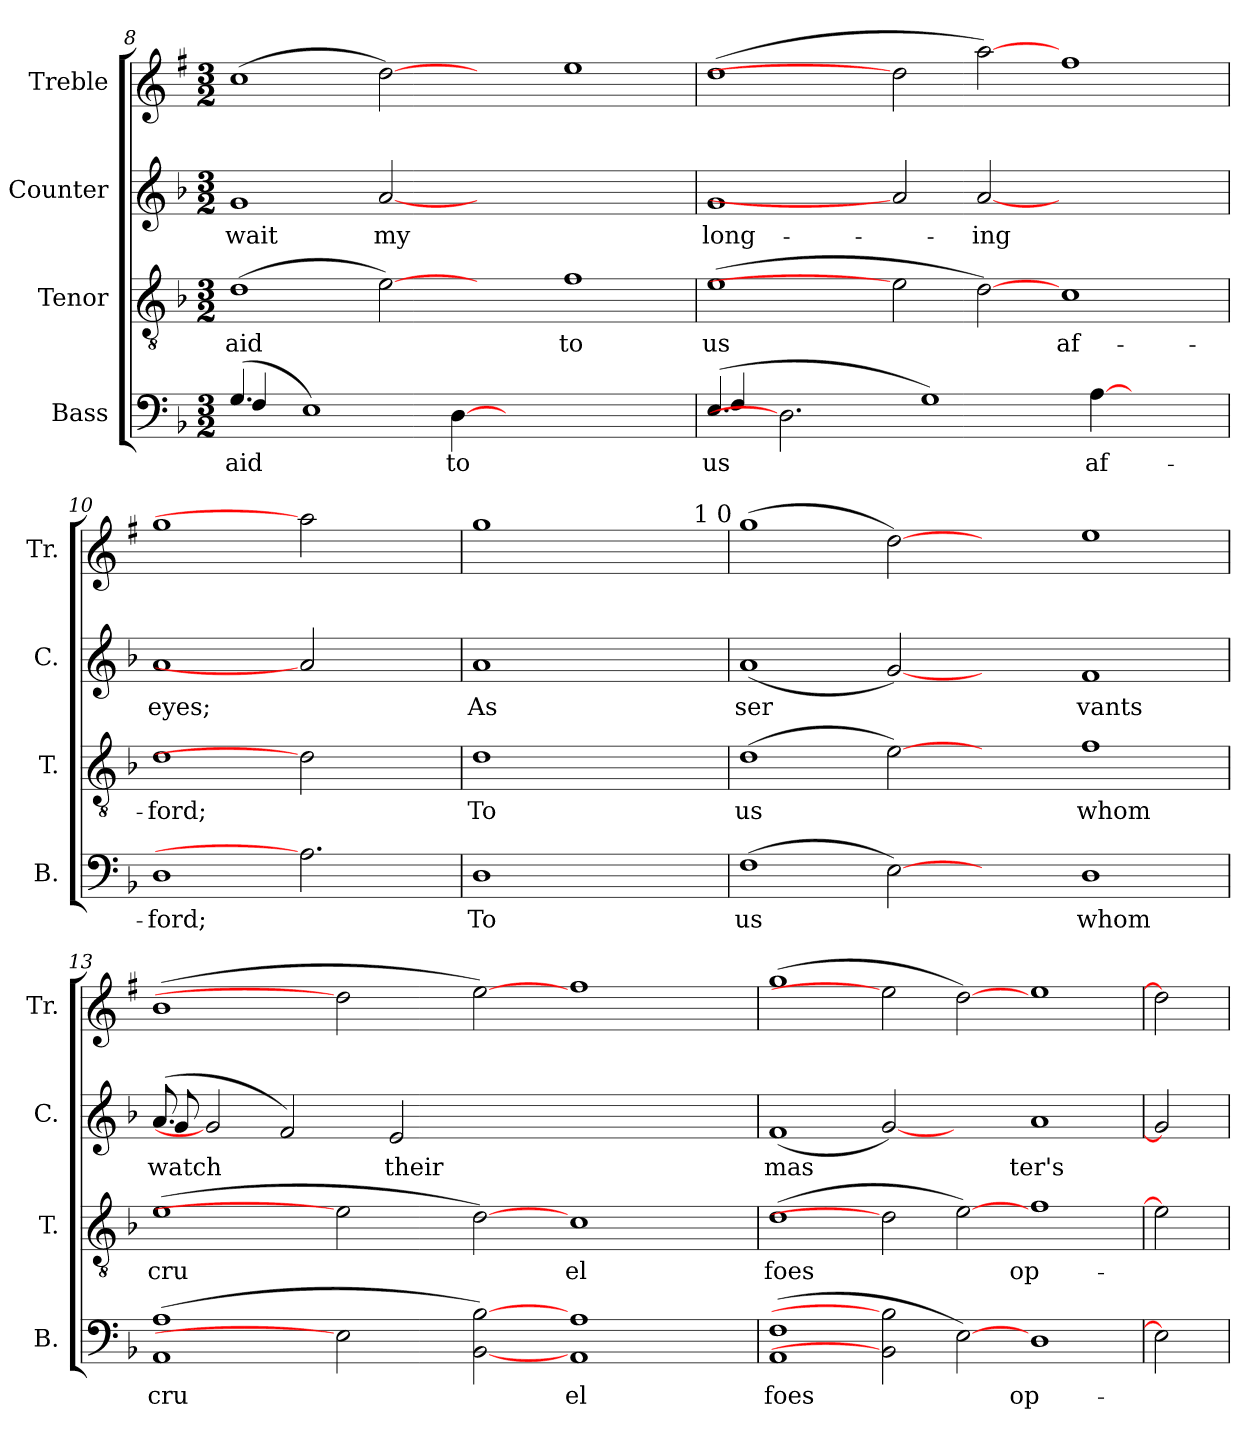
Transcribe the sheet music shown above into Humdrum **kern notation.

**kern	**text	**kern	**text	**kern	**text	**kern
*part4	*part4	*part3	*part3	*part2	*part2	*part1
*staff4	*staff4	*staff3	*staff3	*staff2	*staff2	*staff1
*I"Bass	*	*I"Tenor	*	*I"Counter	*	*I"Treble
*I'B.	*	*I'T.	*	*I'C.	*	*I'Tr.
!!LO:LB:g=z
*clefF4	*	*clefGv2	*	*clefG2	*	*clefG2
*	*	*	*	*	*	*ITrd1c2
*k[b-]	*	*k[b-]	*	*k[b-]	*	*k[b-]
*F:	*	*F:	*	*F:	*	*F:
*M3/2	*	*M3/2	*	*M3/2	*	*M3/2
=8	=8	=8	=8	=8	=8	=8
*^	*	*	*	*	*	*
!	!	!LO:LY:a:rj	!	!LO:LY:b:rj	!	!LO:LY:b:rj	!
(>4.G/	4F/	aid	(>1d	aid	1g	wait	(>1b-
.	1ryy	.	.	.	.	.	.
!	!	!LO:LY:a:rj	!	!	!	!	!
1E)	.	.	.	.	.	.	.
!	!	!	!	!LO:LY:b:rj	!	!LO:LY:b:rj	!
.	.	.	[2e)	.	[2a	my	[2cc)
.	4.ryy	.	.	.	.	.	.
!	!	!LO:LY:a:rj	!	!	!	!	!
[4D	.	to	.	.	.	.	.
.	.	.	2ryy	.	1.ryy	.	2ryy
1ryy	1ryy	.	.	.	.	.	.
!	!	!	!	!LO:LY:b:rj	!	!	!
.	.	.	1f	to	.	.	1dd
4.ryy	4.ryy	.	.	.	.	.	.
=9	=9	=9	=9	=9	=9	=9	=9
!	!	!LO:LY:a:rj	!	!LO:LY:b:rj	!	!LO:LY:b:rj	!
(>4.E/	4F/	us	(>1e	us	1g	long-	(>1cc
.	2ryy	.	.	.	.	.	.
2.D]	.	.	.	.	.	.	.
.	8ryy	.	.	.	.	.	.
.	1ryy	.	.	.	.	.	.
.	.	.	2e]	.	2a]	.	2cc]
!	!	!LO:LY:a:rj	!	!	!	!	!
1G)	.	.	.	.	.	.	.
!	!	!	!	!LO:LY:b:rj	!	!LO:LY:b:rj	!
.	.	.	[2d)	.	[2a	-ing	[2gg)
.	1ryy	.	.	.	.	.	.
!	!	!	!	!LO:LY:b:rj	!	!	!
.	.	.	1c	af-	1ryy	.	1ee
!	!	!LO:LY:a:rj	!	!	!	!	!
[4A	.	af-	.	.	.	.	.
2ryy	.	.	.	.	.	.	.
8ryy	8ryy	.	.	.	.	.	.
=10	=10	=10	=10	=10	=10	=10	=10
!	!	!LO:LY:a:rj	!	!LO:LY:b:rj	!	!LO:LY:b:rj	!
*v	*v	*	*	*	*	*	*
1D	-ford;	1d	-ford;	1a	eyes;	1ff
2.A]	.	2d]	.	2a]	.	2gg]
.	.	4ryy	.	4ryy	.	4ryy
=11	=11	=11	=11	=11	=11	=11
!	!LO:LY:a:rj	!	!LO:LY:b:rj	!	!LO:LY:b:rj	!
*	*	*	*	*	*	*^
1D	To	1d	To	1a	As	1ff	2ryy
.	.	.	.	.	.	.	4ryy
.	.	.	.	.	.	.	8ryy
.	.	.	.	.	.	.	32ryy
!	!	!	!	!	!	!	!LO:TX:a:t=1 0
.	.	.	.	.	.	.	16.ryy
=12	=12	=12	=12	=12	=12	=12	=12
!	!LO:LY:a:rj	!	!LO:LY:b:rj	!	!LO:LY:b:rj	!	!
*	*	*	*	*	*	*v	*v
(>1F	us	(>1d	us	(<1a	ser-	(>1ff
!	!LO:LY:a:rj	!	!LO:LY:b:rj	!	!LO:LY:b:rj	!
[2E)	.	[2e)	.	[2g)	--	[2cc)
2ryy	.	2ryy	.	2ryy	.	2ryy
!	!LO:LY:a:rj	!	!LO:LY:b:rj	!	!LO:LY:b:rj	!
1D	whom	1f	whom	1f	-vants	1dd
=13	=13	=13	=13	=13	=13	=13
!	!LO:LY:a:rj	!	!LO:LY:b:rj	!	!LO:LY:b:rj	!
*	*	*	*	*^	*	*
(>1A 1AA	cru-	(>1e	cru-	(<8.a/	8g/	watch	(>1a
.	.	.	.	.	1ryy	.	.
.	.	.	.	2g]	.	.	.
!	!	!	!	!	!	!LO:LY:b:rj	!
.	.	.	.	2f/)	.	.	.
2E]	.	2e]	.	.	.	.	2cc]
.	.	.	.	.	4ryy	.	.
!	!	!	!	!	!	!LO:LY:b:rj	!
.	.	.	.	2e/	.	their	.
.	.	.	.	.	16ryy	.	.
.	.	.	.	.	1ryy	.	.
!	!LO:LY:a:rj	!	!LO:LY:b:rj	!	!	!	!
[2B- [2BB-)	--	[2d)	--	.	.	.	[2dd)
.	.	.	.	1ryy	.	.	.
!	!LO:LY:a:rj	!	!LO:LY:b:rj	!	!	!	!
1A 1AA	-el	1c	-el	.	.	.	1ee
.	.	.	.	.	2ryy	.	.
.	.	.	.	4ryy	.	.	.
.	.	.	.	16ryy	16ryy	.	.
!!LO:PB:g=z
=14	=14	=14	=14	=14	=14	=14	=14
!	!LO:LY:a:rj	!	!LO:LY:b:rj	!	!	!LO:LY:b:rj	!
*	*	*	*	*v	*v	*	*
(>1F 1AA	foes	(>1d	foes	(<1f	mas-	(>1ff
!	!	!	!	!	!LO:LY:b:rj	!
2B-] 2BB-]	.	2d]	.	[2g)	--	2dd]
!	!LO:LY:a:rj	!	!LO:LY:b:rj	!	!	!
[2E)	.	[2e)	.	2ryy	.	[2cc)
!	!LO:LY:a:rj	!	!LO:LY:b:rj	!	!LO:LY:b:rj	!
1D	op-	1f	op-	1a	-ter's	1dd
=15	=15	=15	=15	=15	=15	=15
2E]	.	2e]	.	2g]	.	2cc]
=	=	=	=	=	=	=
*-	*-	*-	*-	*-	*-	*-
